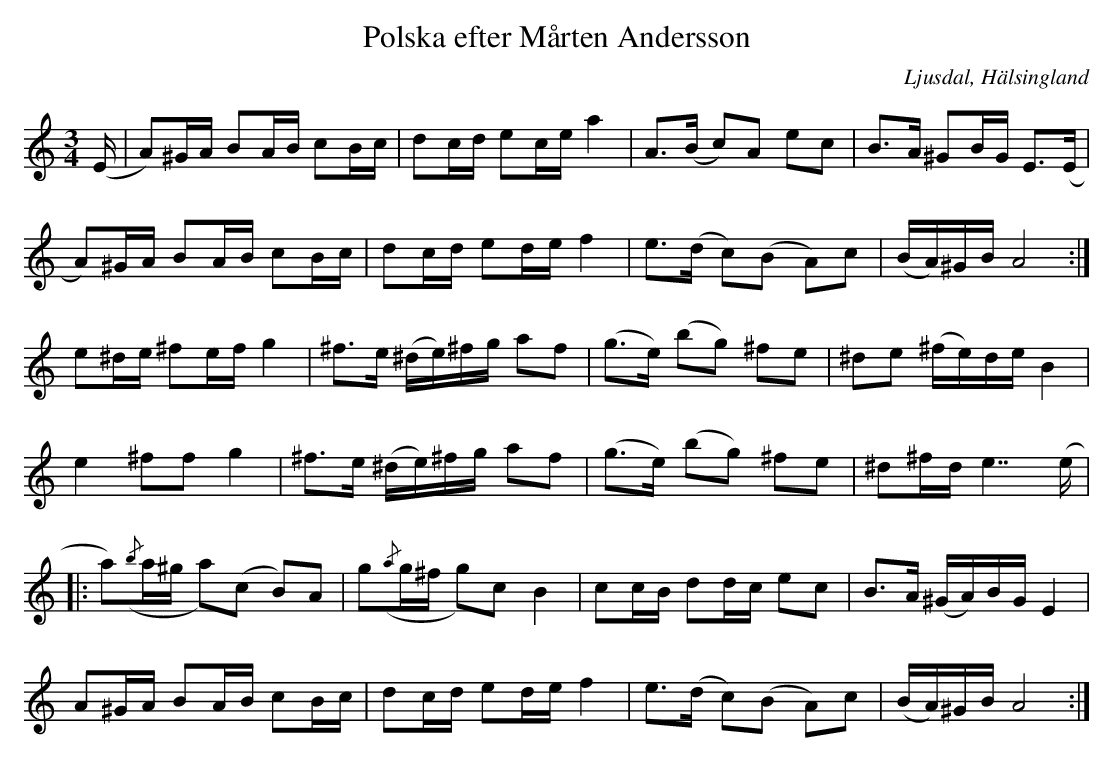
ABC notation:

X:1
T:Polska efter Mårten Andersson
O:Ljusdal, Hälsingland
M:3/4
L:1/16
K:Am
(E|A2)^GA B2AB c2Bc|d2cd e2ce a4|A2>(B2 c2)A2 e2c2|B2>A2 ^G2BG E2>(E2|
A2)^GA B2AB c2Bc|d2cd e2de f4|e2>(d2 c2)(B2 A2)c2|(BA)^GB A8:|
e2^de ^f2ef g4|^f2>e2 (^de)^fg a2f2|(g2>e2) (b2g2) ^f2e2|^d2e2 (^fe)de B4|
e4 ^f2f2 g4|^f2>e2 (^de)^fg a2f2|(g2>e2) (b2g2) ^f2e2|^d2^fd e7 (e|
|:a2)({/b}a^g a2)(c2 B2)A2  |g2({/a}g^f g2)c2 B4  |c2cB d2dc e2c2|B2>A2 (^GA)BG E4|
A2^GA B2AB c2Bc|d2cd e2de f4|e2>(d2 c2)(B2 A2)c2|(BA)^GB A8:|
